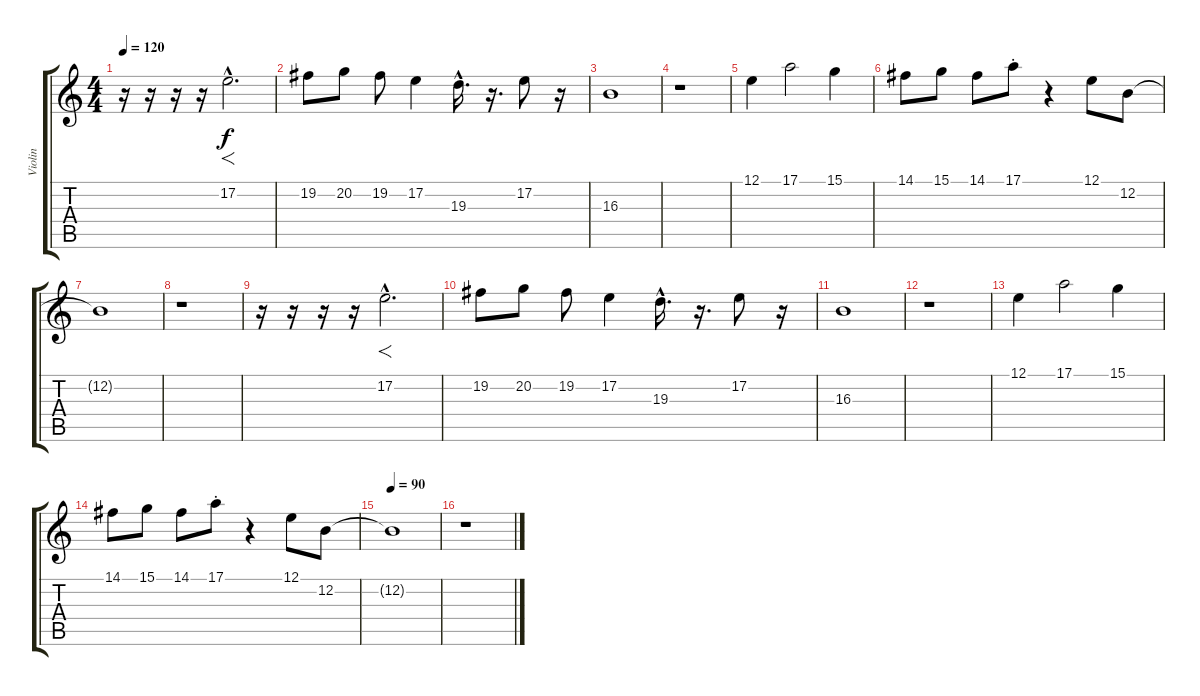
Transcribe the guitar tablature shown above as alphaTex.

\track ("Violin" "Violin") {instrument violin}
\staff {score tabs}
\tuning (E4 B3 G3 D3 A2 E2) {hide}
\ts (4 4)
\tempo 120
\clef g2
\ks c
r.16{dy f volume 16} r.16 r.16 r.16 17.2{hac}.2{f d} |
19.2.8 20.2.8 19.2.8 17.2.4 19.3{hac}.16{d} r.16{d} 17.2.8 r.16 |
16.3.1 |
r.1 |
12.1.4 17.1.2 15.1.4 |
14.1.8 15.1.8 14.1.8 17.1{st}.8 r.4 12.1.8 12.2.8 |
12.2{t}.1 |
r.1 |
r.16{volume 15} r.16 r.16 r.16 17.2{hac}.2{f d} |
19.2.8 20.2.8 19.2.8 17.2.4 19.3{hac}.16{d} r.16{d} 17.2.8 r.16 |
16.3.1 |
r.1 |
12.1.4 17.1.2 15.1.4 |
14.1.8 15.1.8 14.1.8 17.1{st}.8 r.4 12.1.8 12.2.8 |
\tempo 90
12.2{t}.1 |
r.1
